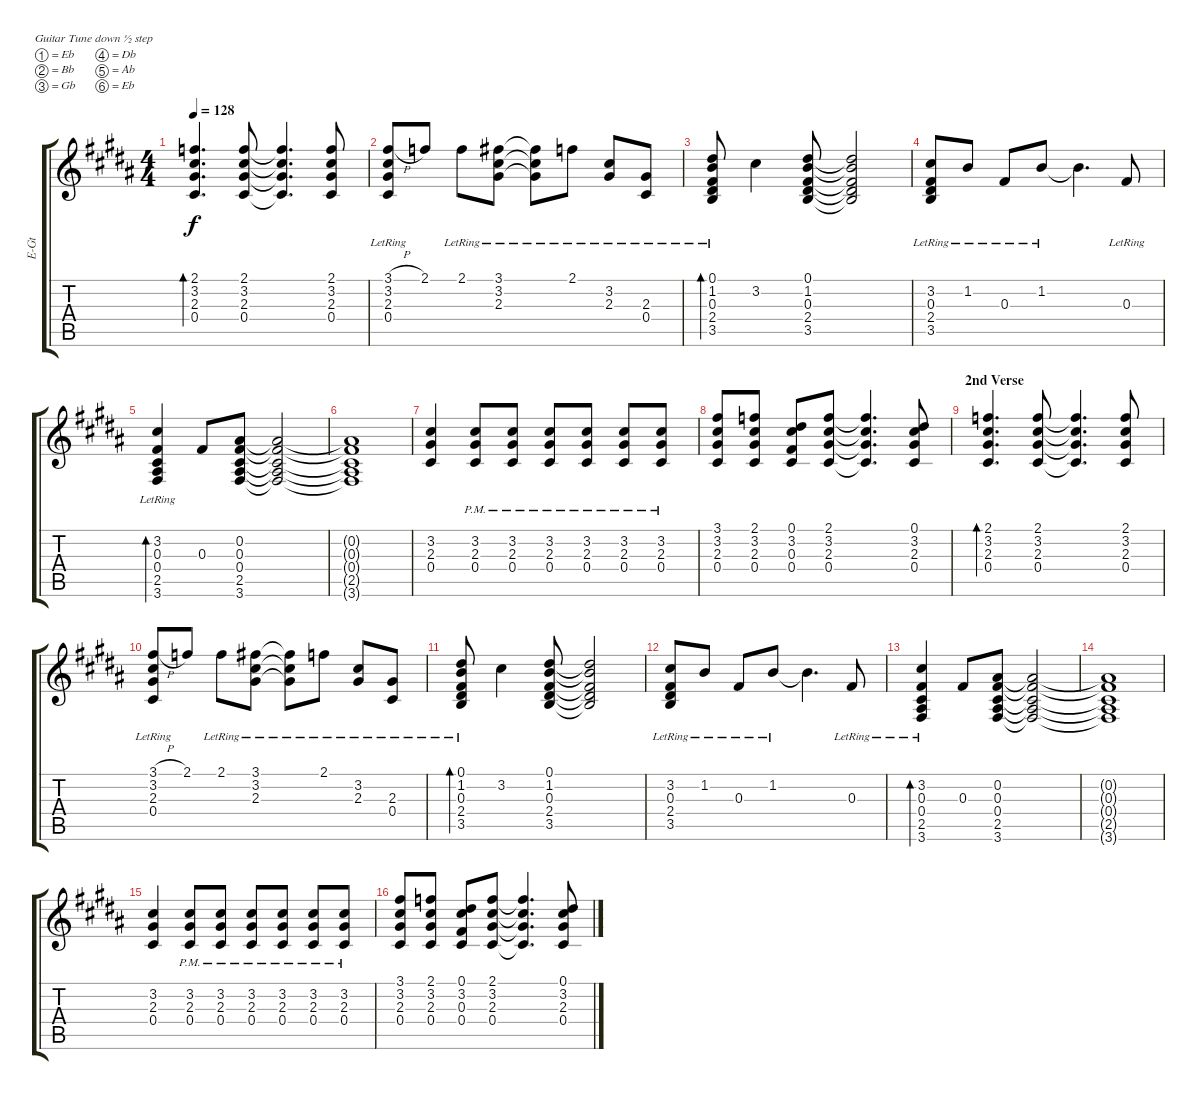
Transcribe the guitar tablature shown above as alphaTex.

\bracketExtendMode groupsimilarinstruments
\otherSystemsTrackNameOrientation horizontal
\track ("Guitar 2 (Izzy)" "E-Gt") {defaultSystemsLayout 4 instrument distortionguitar}
\staff {score tabs}
\tuning (Eb4 Bb3 Gb3 Db3 Ab2 Eb2)
\ts (4 4)
\tempo 128
\clef g2
\ks b
(2.1{acc b} 3.2{acc forcenatural} 2.3{acc forcenatural} 0.4{acc forcenatural}).4{d bd 60 dy f} (2.1{acc b} 3.2{acc forcenatural} 2.3{acc forcenatural} 0.4{acc forcenatural}).8 (2.1{t acc b} 3.2{t acc forcenatural} 2.3{t acc forcenatural} 0.4{t acc forcenatural}).4{d} (2.1{acc b} 3.2{acc forcenatural} 2.3{acc forcenatural} 0.4{acc forcenatural}).8 |
(3.1{h acc forcenatural} 3.2{lr acc forcenatural} 2.3{lr acc forcenatural} 0.4{lr acc forcenatural}).8 2.1{acc b}.8 2.1{lr acc b}.8 (3.1{lr acc forcenatural} 3.2{acc forcenatural} 2.3{acc forcenatural}).8 (3.1{lr t acc forcenatural} 3.2{lr t acc forcenatural} 2.3{lr t acc forcenatural}).8 2.1{lr acc b}.8 (3.2{lr acc forcenatural} 2.3{lr acc forcenatural}).8 (2.3{lr acc forcenatural} 0.4{lr acc forcenatural}).8 |
(0.1{lr acc forcenatural} 1.2{acc forcenatural} 0.3{lr acc forcenatural} 2.4{lr acc forcenatural} 3.5{lr acc forcenatural}).8{bd 60} 3.2{acc forcenatural}.4 (0.1{acc forcenatural} 1.2{acc forcenatural} 0.3{acc forcenatural} 2.4{acc forcenatural} 3.5{acc forcenatural}).8 (0.1{t acc forcenatural} 1.2{t acc forcenatural} 0.3{t acc forcenatural} 2.4{t acc forcenatural} 3.5{t acc forcenatural}).2 |
(3.2{acc forcenatural} 0.3{lr acc forcenatural} 2.4{lr acc forcenatural} 3.5{lr acc forcenatural}).8 1.2{lr acc forcenatural}.8 0.3{lr acc forcenatural}.8 1.2{lr acc forcenatural}.8 1.2{t acc forcenatural}.4{d} 0.3{lr acc forcenatural}.8 |
(3.2{lr acc forcenatural} 0.3{acc forcenatural} 0.4{lr acc forcenatural} 2.5{lr acc forcenatural} 3.6{lr acc forcenatural}).4{bd 60} 0.3{acc forcenatural}.8 (0.2{acc forcenatural} 0.3{acc forcenatural} 0.4{acc forcenatural} 2.5{acc forcenatural} 3.6{acc forcenatural}).8 (0.2{t acc forcenatural} 0.3{t acc forcenatural} 0.4{t acc forcenatural} 2.5{t acc forcenatural} 3.6{t acc forcenatural}).2 |
(0.2{t acc forcenatural} 0.3{t acc forcenatural} 0.4{t acc forcenatural} 2.5{t acc forcenatural} 3.6{t acc forcenatural}).1 |
(3.2{acc forcenatural} 2.3{acc forcenatural} 0.4{acc forcenatural}).4 (3.2{pm acc forcenatural} 2.3{pm acc forcenatural} 0.4{pm acc forcenatural}).8 (3.2{pm acc forcenatural} 2.3{pm acc forcenatural} 0.4{pm acc forcenatural}).8 (3.2{pm acc forcenatural} 2.3{pm acc forcenatural} 0.4{pm acc forcenatural}).8 (3.2{pm acc forcenatural} 2.3{pm acc forcenatural} 0.4{pm acc forcenatural}).8 (3.2{pm acc forcenatural} 2.3{pm acc forcenatural} 0.4{pm acc forcenatural}).8 (3.2{pm acc forcenatural} 2.3{pm acc forcenatural} 0.4{pm acc forcenatural}).8 |
(3.1{acc forcenatural} 3.2{acc forcenatural} 2.3{acc forcenatural} 0.4{acc forcenatural}).8 (2.1{acc b} 3.2{acc forcenatural} 2.3{acc forcenatural} 0.4{acc forcenatural}).8 (0.1{acc forcenatural} 3.2{acc forcenatural} 0.3{acc forcenatural} 0.4{acc forcenatural}).8 (2.1{acc b} 3.2{acc forcenatural} 2.3{acc forcenatural} 0.4{acc forcenatural}).8 (2.1{t acc b} 3.2{t acc forcenatural} 2.3{t acc forcenatural} 0.4{t acc forcenatural}).4{d} (0.1{acc forcenatural} 3.2{acc forcenatural} 2.3{acc forcenatural} 0.4{acc forcenatural}).8 |
\section ("" "2nd Verse")
(2.1{acc b} 3.2{acc forcenatural} 2.3{acc forcenatural} 0.4{acc forcenatural}).4{d bd 60} (2.1{acc b} 3.2{acc forcenatural} 2.3{acc forcenatural} 0.4{acc forcenatural}).8 (2.1{t acc b} 3.2{t acc forcenatural} 2.3{t acc forcenatural} 0.4{t acc forcenatural}).4{d} (2.1{acc b} 3.2{acc forcenatural} 2.3{acc forcenatural} 0.4{acc forcenatural}).8 |
(3.1{h acc forcenatural} 3.2{lr acc forcenatural} 2.3{lr acc forcenatural} 0.4{lr acc forcenatural}).8 2.1{acc b}.8 2.1{lr acc b}.8 (3.1{lr acc forcenatural} 3.2{acc forcenatural} 2.3{acc forcenatural}).8 (3.1{lr t acc forcenatural} 3.2{lr t acc forcenatural} 2.3{lr t acc forcenatural}).8 2.1{lr acc b}.8 (3.2{lr acc forcenatural} 2.3{lr acc forcenatural}).8 (2.3{lr acc forcenatural} 0.4{lr acc forcenatural}).8 |
(0.1{lr acc forcenatural} 1.2{acc forcenatural} 0.3{lr acc forcenatural} 2.4{lr acc forcenatural} 3.5{lr acc forcenatural}).8{bd 60} 3.2{acc forcenatural}.4 (0.1{acc forcenatural} 1.2{acc forcenatural} 0.3{acc forcenatural} 2.4{acc forcenatural} 3.5{acc forcenatural}).8 (0.1{t acc forcenatural} 1.2{t acc forcenatural} 0.3{t acc forcenatural} 2.4{t acc forcenatural} 3.5{t acc forcenatural}).2 |
(3.2{acc forcenatural} 0.3{lr acc forcenatural} 2.4{lr acc forcenatural} 3.5{lr acc forcenatural}).8 1.2{lr acc forcenatural}.8 0.3{lr acc forcenatural}.8 1.2{lr acc forcenatural}.8 1.2{t acc forcenatural}.4{d} 0.3{lr acc forcenatural}.8 |
(3.2{lr acc forcenatural} 0.3{acc forcenatural} 0.4{lr acc forcenatural} 2.5{lr acc forcenatural} 3.6{lr acc forcenatural}).4{bd 60} 0.3{acc forcenatural}.8 (0.2{acc forcenatural} 0.3{acc forcenatural} 0.4{acc forcenatural} 2.5{acc forcenatural} 3.6{acc forcenatural}).8 (0.2{t acc forcenatural} 0.3{t acc forcenatural} 0.4{t acc forcenatural} 2.5{t acc forcenatural} 3.6{t acc forcenatural}).2 |
(0.2{t acc forcenatural} 0.3{t acc forcenatural} 0.4{t acc forcenatural} 2.5{t acc forcenatural} 3.6{t acc forcenatural}).1 |
(3.2{acc forcenatural} 2.3{acc forcenatural} 0.4{acc forcenatural}).4 (3.2{pm acc forcenatural} 2.3{pm acc forcenatural} 0.4{pm acc forcenatural}).8 (3.2{pm acc forcenatural} 2.3{pm acc forcenatural} 0.4{pm acc forcenatural}).8 (3.2{pm acc forcenatural} 2.3{pm acc forcenatural} 0.4{pm acc forcenatural}).8 (3.2{pm acc forcenatural} 2.3{pm acc forcenatural} 0.4{pm acc forcenatural}).8 (3.2{pm acc forcenatural} 2.3{pm acc forcenatural} 0.4{pm acc forcenatural}).8 (3.2{pm acc forcenatural} 2.3{pm acc forcenatural} 0.4{pm acc forcenatural}).8 |
(3.1{acc forcenatural} 3.2{acc forcenatural} 2.3{acc forcenatural} 0.4{acc forcenatural}).8 (2.1{acc b} 3.2{acc forcenatural} 2.3{acc forcenatural} 0.4{acc forcenatural}).8 (0.1{acc forcenatural} 3.2{acc forcenatural} 0.3{acc forcenatural} 0.4{acc forcenatural}).8 (2.1{acc b} 3.2{acc forcenatural} 2.3{acc forcenatural} 0.4{acc forcenatural}).8 (2.1{t acc b} 3.2{t acc forcenatural} 2.3{t acc forcenatural} 0.4{t acc forcenatural}).4{d} (0.1{acc forcenatural} 3.2{acc forcenatural} 2.3{acc forcenatural} 0.4{acc forcenatural}).8
